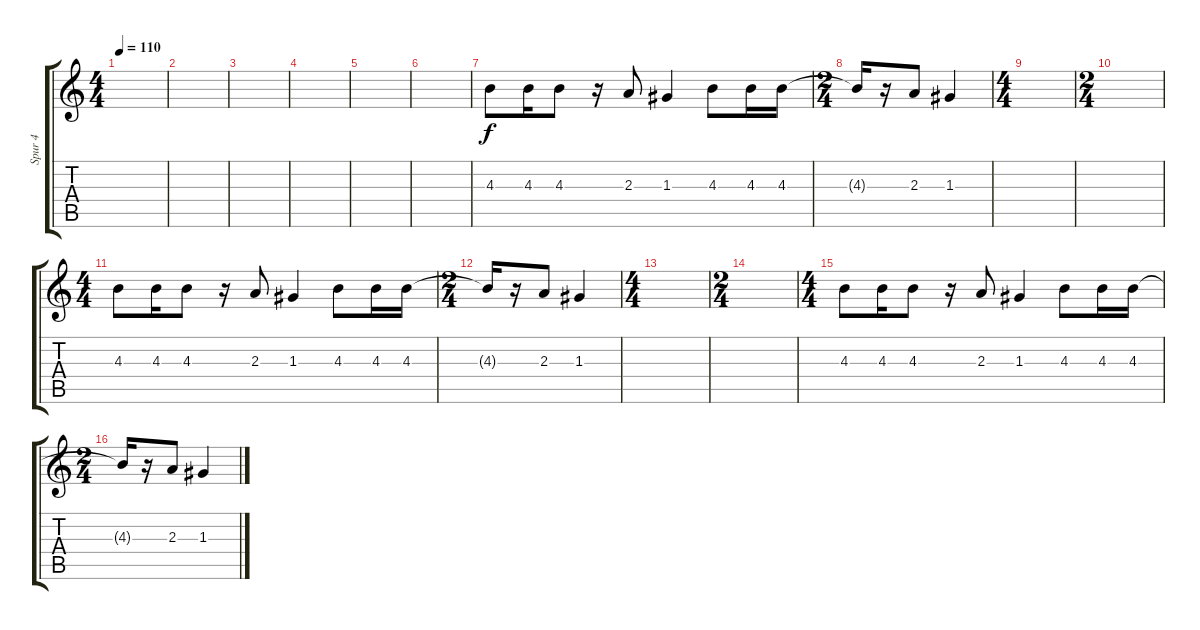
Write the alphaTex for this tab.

\track ("Spur 4" "Spur 4") {instrument overdrivenguitar}
\staff {score tabs}
\tuning (E4 B3 G3 D3 A2 E2) {hide}
\ts (4 4)
\tempo 110
\clef g2
\ks c
|
|
|
|
|
|
4.3.8 4.3.16 4.3.8 r.16 2.3.8 1.3.4 4.3.8 4.3.16 4.3.16 |
\ts (2 4)
4.3{t}.16 r.16 2.3.8 1.3.4 |
\ts (4 4)
|
\ts (2 4)
|
\ts (4 4)
4.3.8 4.3.16 4.3.8 r.16 2.3.8 1.3.4 4.3.8 4.3.16 4.3.16 |
\ts (2 4)
4.3{t}.16 r.16 2.3.8 1.3.4 |
\ts (4 4)
|
\ts (2 4)
|
\ts (4 4)
4.3.8 4.3.16 4.3.8 r.16 2.3.8 1.3.4 4.3.8 4.3.16 4.3.16 |
\ts (2 4)
4.3{t}.16 r.16 2.3.8 1.3.4
